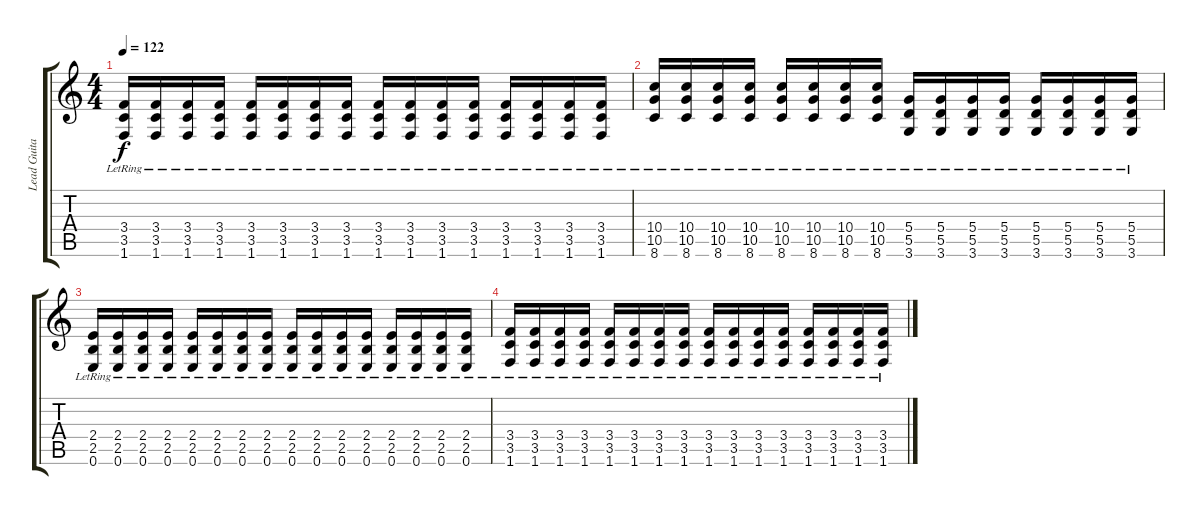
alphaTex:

\track ("Lead Guitar" "Lead Guita") {instrument overdrivenguitar}
\staff {score tabs}
\tuning (E4 B3 G3 D3 A2 E2) {hide}
\ts (4 4)
\tempo 122
\clef g2
\ks c
(3.4{lr} 3.5{lr} 1.6{lr}).16{dy f} (3.4{lr} 3.5{lr} 1.6{lr}).16 (3.4{lr} 3.5{lr} 1.6{lr}).16 (3.4{lr} 3.5{lr} 1.6{lr}).16 (3.4{lr} 3.5{lr} 1.6{lr}).16 (3.4{lr} 3.5{lr} 1.6{lr}).16 (3.4{lr} 3.5{lr} 1.6{lr}).16 (3.4{lr} 3.5{lr} 1.6{lr}).16 (3.4{lr} 3.5{lr} 1.6{lr}).16 (3.4{lr} 3.5{lr} 1.6{lr}).16 (3.4{lr} 3.5{lr} 1.6{lr}).16 (3.4{lr} 3.5{lr} 1.6{lr}).16 (3.4{lr} 3.5{lr} 1.6{lr}).16 (3.4{lr} 3.5{lr} 1.6{lr}).16 (3.4{lr} 3.5{lr} 1.6{lr}).16 (3.4{lr} 3.5{lr} 1.6{lr}).16 |
(10.4{lr} 10.5{lr} 8.6{lr}).16 (10.4{lr} 10.5{lr} 8.6{lr}).16 (10.4{lr} 10.5{lr} 8.6{lr}).16 (10.4{lr} 10.5{lr} 8.6{lr}).16 (10.4{lr} 10.5{lr} 8.6{lr}).16 (10.4{lr} 10.5{lr} 8.6{lr}).16 (10.4{lr} 10.5{lr} 8.6{lr}).16 (10.4{lr} 10.5{lr} 8.6{lr}).16 (5.4{lr} 5.5{lr} 3.6{lr}).16 (5.4{lr} 5.5{lr} 3.6{lr}).16 (5.4{lr} 5.5{lr} 3.6{lr}).16 (5.4{lr} 5.5{lr} 3.6{lr}).16 (5.4{lr} 5.5{lr} 3.6{lr}).16 (5.4{lr} 5.5{lr} 3.6{lr}).16 (5.4{lr} 5.5{lr} 3.6{lr}).16 (5.4{lr} 5.5{lr} 3.6{lr}).16 |
(2.4{lr} 2.5{lr} 0.6{lr}).16 (2.4{lr} 2.5{lr} 0.6{lr}).16 (2.4{lr} 2.5{lr} 0.6{lr}).16 (2.4{lr} 2.5{lr} 0.6{lr}).16 (2.4{lr} 2.5{lr} 0.6{lr}).16 (2.4{lr} 2.5{lr} 0.6{lr}).16 (2.4{lr} 2.5{lr} 0.6{lr}).16 (2.4{lr} 2.5{lr} 0.6{lr}).16 (2.4{lr} 2.5{lr} 0.6{lr}).16 (2.4{lr} 2.5{lr} 0.6{lr}).16 (2.4{lr} 2.5{lr} 0.6{lr}).16 (2.4{lr} 2.5{lr} 0.6{lr}).16 (2.4{lr} 2.5{lr} 0.6{lr}).16 (2.4{lr} 2.5{lr} 0.6{lr}).16 (2.4{lr} 2.5{lr} 0.6{lr}).16 (2.4{lr} 2.5{lr} 0.6{lr}).16 |
(3.4{lr} 3.5{lr} 1.6{lr}).16 (3.4{lr} 3.5{lr} 1.6{lr}).16 (3.4{lr} 3.5{lr} 1.6{lr}).16 (3.4{lr} 3.5{lr} 1.6{lr}).16 (3.4{lr} 3.5{lr} 1.6{lr}).16 (3.4{lr} 3.5{lr} 1.6{lr}).16 (3.4{lr} 3.5{lr} 1.6{lr}).16 (3.4{lr} 3.5{lr} 1.6{lr}).16 (3.4{lr} 3.5{lr} 1.6{lr}).16 (3.4{lr} 3.5{lr} 1.6{lr}).16 (3.4{lr} 3.5{lr} 1.6{lr}).16 (3.4{lr} 3.5{lr} 1.6{lr}).16 (3.4{lr} 3.5{lr} 1.6{lr}).16 (3.4{lr} 3.5{lr} 1.6{lr}).16 (3.4{lr} 3.5{lr} 1.6{lr}).16 (3.4{lr} 3.5{lr} 1.6{lr}).16
